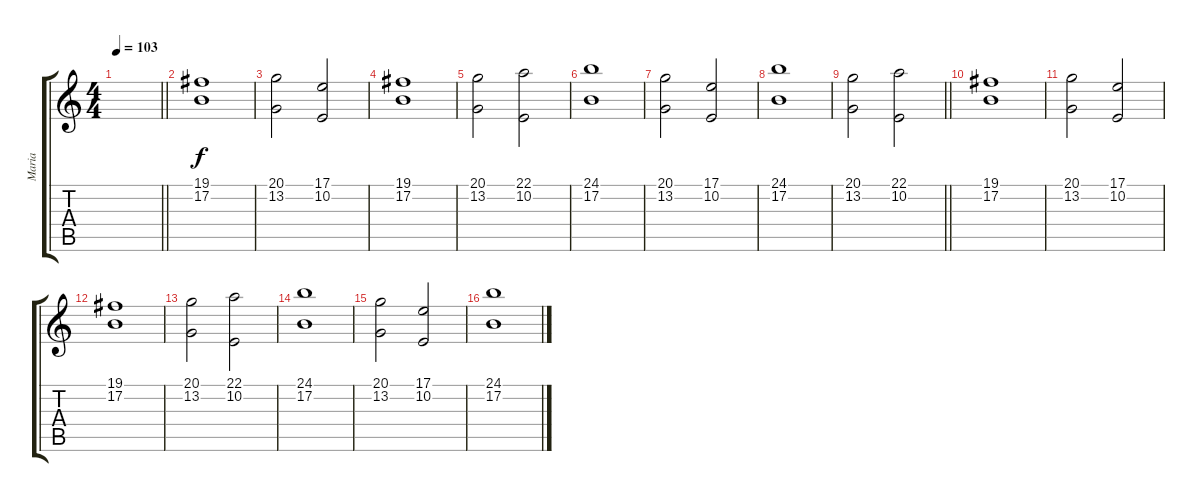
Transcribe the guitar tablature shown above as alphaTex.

\track ("Maria" "Maria") {instrument stringensemble1}
\staff {score tabs}
\tuning (B3 Gb3 D3 A2 E2 B1) {hide}
\ts (4 4)
\tempo 103
\clef g2
\barLineRight lightlight
\ks c
|
(19.1 17.2).1 |
(20.1 13.2).2 (17.1 10.2).2 |
(19.1 17.2).1 |
(20.1 13.2).2 (22.1 10.2).2 |
(24.1 17.2).1 |
(20.1 13.2).2 (17.1 10.2).2 |
(24.1 17.2).1 |
\barLineRight lightlight
(20.1 13.2).2 (22.1 10.2).2 |
(19.1 17.2).1 |
(20.1 13.2).2 (17.1 10.2).2 |
(19.1 17.2).1 |
(20.1 13.2).2 (22.1 10.2).2 |
(24.1 17.2).1 |
(20.1 13.2).2 (17.1 10.2).2 |
(24.1 17.2).1
